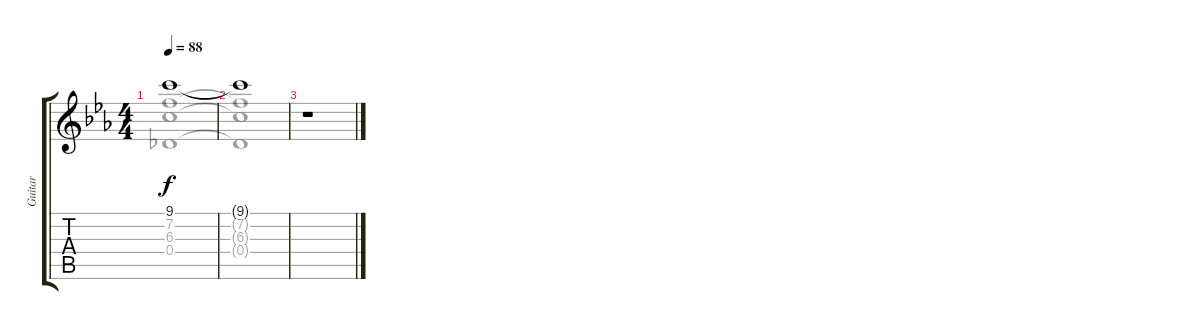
\track ("Guitar" "Guitar") {instrument acousticguitarnylon}
\staff {score tabs}
\tuning (Eb4 Bb3 Gb3 Db3 Ab2 Eb2) {hide}
\voice
\ts (4 4)
\tempo 88
\clef g2
\ks eb
9.1{t}.1{dy f} |
9.1{t}.1 |
r.1
\voice
\clef g2
\ottava regular
\simile none
\ks eb
(7.2 6.3 0.4).1{dy f} |
(7.2{t} 6.3{t} 0.4{t}).1 |
